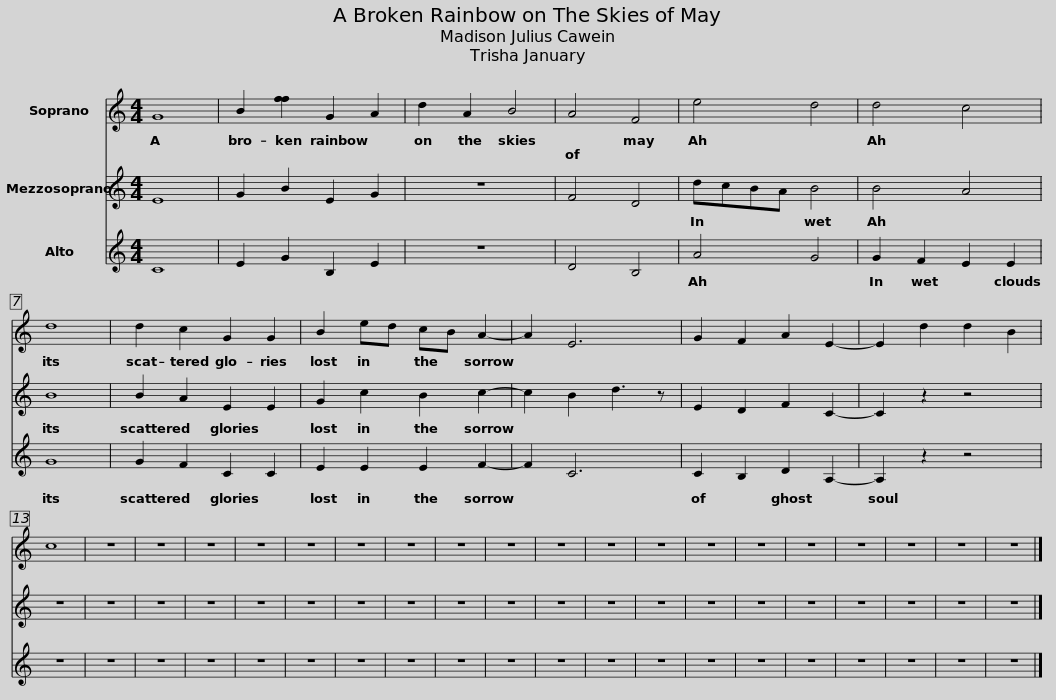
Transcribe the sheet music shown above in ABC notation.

X:1
%%score 1 2 3
L:1/8
M:4/4
I:linebreak $
K:C
V:1 treble
V:2 treble
V:3 treble
V:1
 G8 | B2 [ff]2 G2 A2 | d2 A2 B4 | A4 F4 | e4 d4 | %5
 d4 c4 | d8 |$ d2 c2 G2 G2 | B2 ed cB A2- | A2 E6 | %10
 G2 F2 A2 E2- | E2 d2 d2 B2 | c8 | z8 | z8 | %15
 z8 | z8 | z8 |$ z8 | z8 | %20
 z8 | z8 | z8 | z8 | z8 | %25
 z8 | z8 | z8 | z8 | z8 | %30
 z8 | z8 |] %32
V:2
 E8 | G2 B2 E2 G2 | z8 | F4 D4 | dcBA B4 | %5
 B4 A4 | B8 |$ B2 A2 E2 E2 | G2 c2 B2 c2- | c2 B2 d3 z | %10
 E2 D2 F2 C2- | C2 z2 z4 | z8 | z8 | z8 | %15
 z8 | z8 | z8 |$ z8 | z8 | %20
 z8 | z8 | z8 | z8 | z8 | %25
 z8 | z8 | z8 | z8 | z8 | %30
 z8 | z8 |] %32
V:3
 C8 | E2 G2 B,2 E2 | z8 | D4 B,4 | A4 G4 | %5
 G2 F2 E2 E2 | G8 |$ G2 F2 C2 C2 | E2 E2 E2 F2- | F2 C6 | %10
 C2 B,2 D2 A,2- | A,2 z2 z4 | z8 | z8 | z8 | %15
 z8 | z8 | z8 |$ z8 | z8 | %20
 z8 | z8 | z8 | z8 | z8 | %25
 z8 | z8 | z8 | z8 | z8 | %30
 z8 | z8 |] %32
